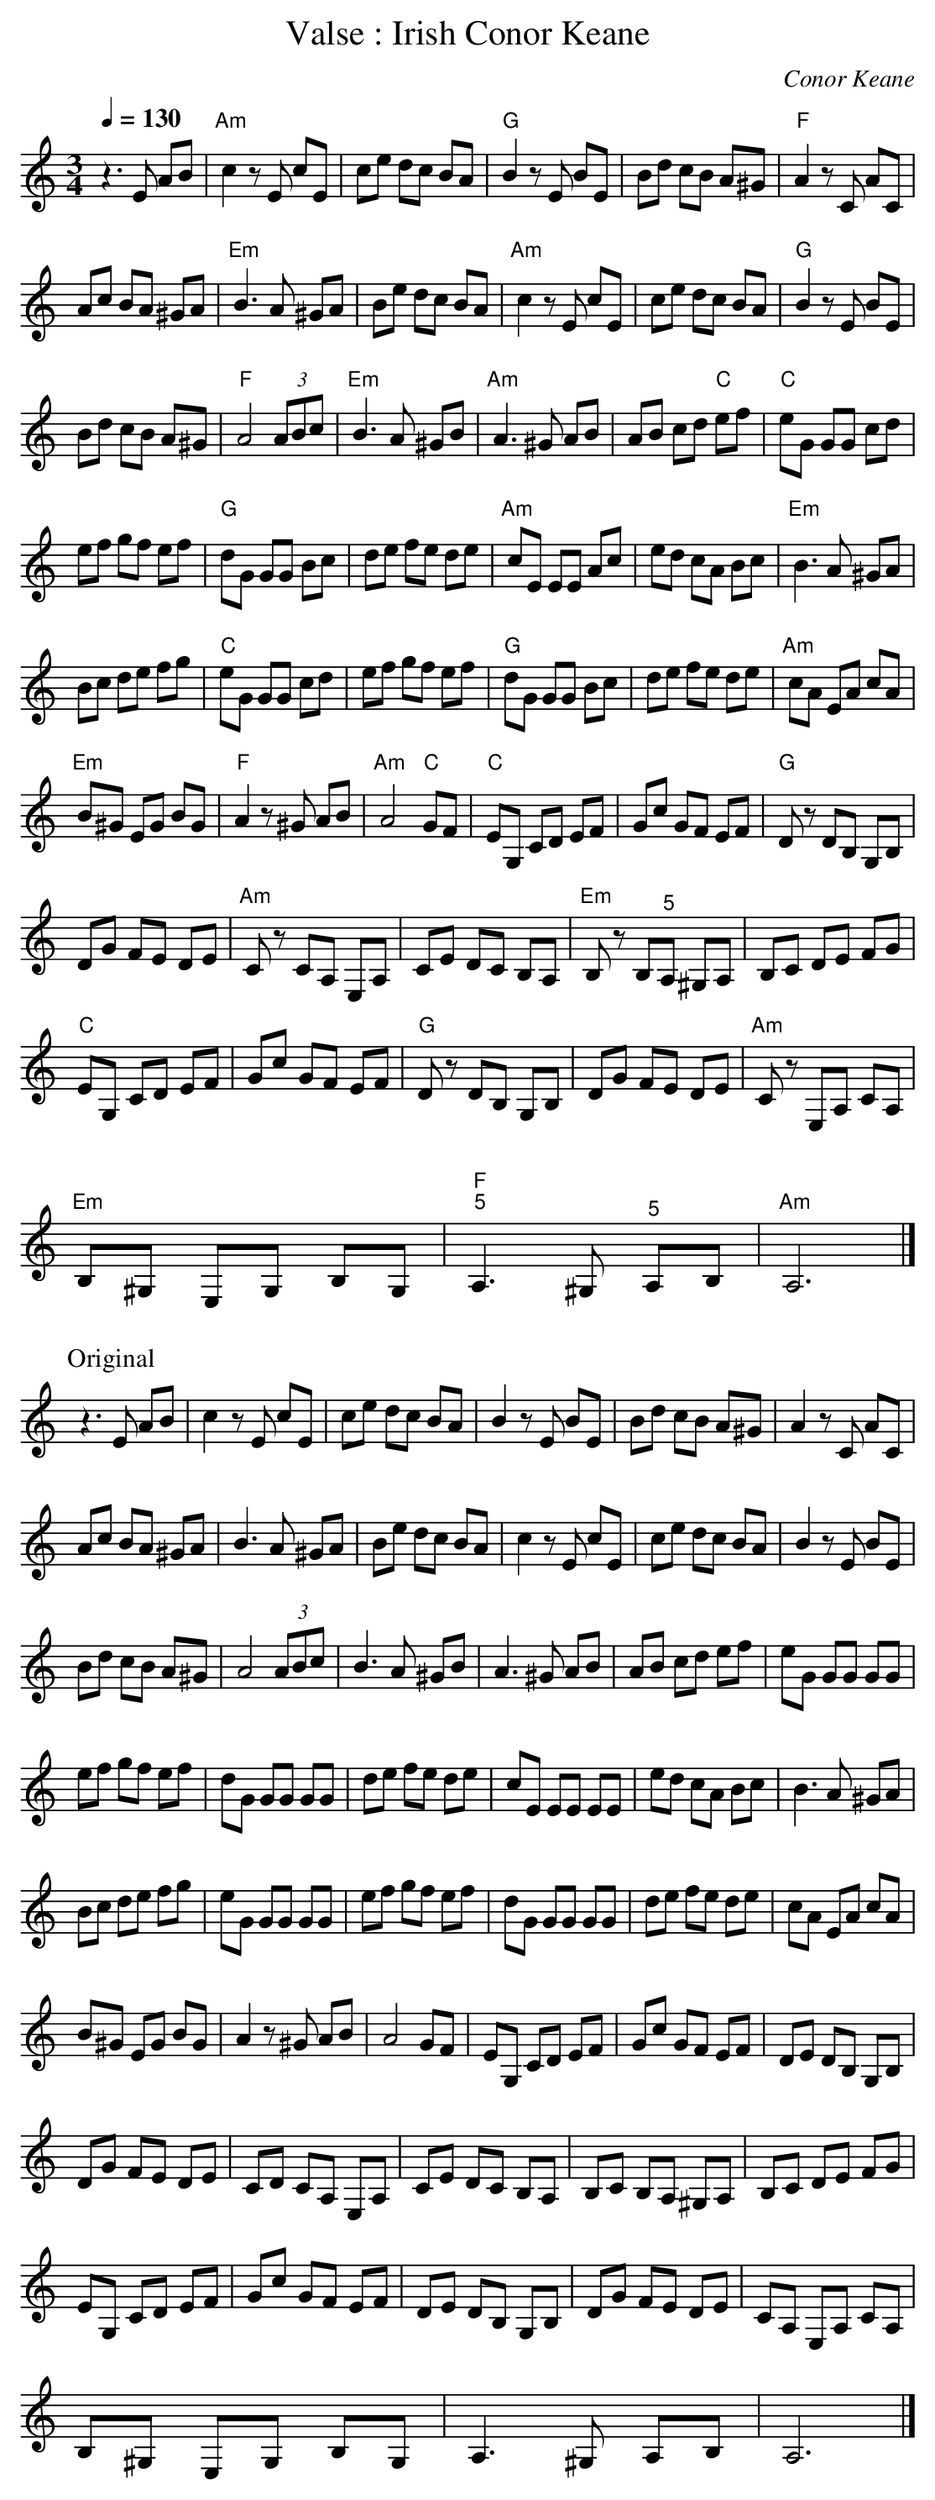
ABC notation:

X:1
T:Valse : Irish Conor Keane
C:Conor Keane
L:1/8
Q:1/4=130
M:3/4
K:C treble
z3E AB | "Am"c2 zE cE | ce dc BA | "G"B2 zE BE | Bd cB A^G | "F"A2 zC AC |
Ac BA ^GA | "Em"B3A ^GA | Be dc BA | "Am"c2 zE cE | ce dc BA | "G"B2 zE BE |
Bd cB A^G | "F"A4 (3ABc | "Em"B3A ^GB | "Am"A3^G AB | AB cd "C"ef | "C"eG GG cd |
ef gf ef | "G"dG GG Bc | de fe de | "Am"cE EE Ac | ed cA Bc | "Em"B3A ^GA |
Bc de fg | "C"eG GG cd | ef gf ef | "G"dG GG Bc | de fe de | "Am"cA EA cA |
"Em"B^G EG BG | "F"A2 z^G AB | "Am"A4 "C"GF | "C"EG, CD EF | Gc GF EF | "G"Dz DB, G,B, |
DG FE DE | "Am"Cz CA, E,A, | CE DC B,A, | "Em"B,z B,"^5"A, ^G,A, | B,C DE FG |
"C"EG, CD EF | Gc GF EF | "G"Dz DB, G,B, | DG FE DE | "Am"Cz E,A, CA, |
"Em"B,^G, E,G, B,G, | "F""^5"A,3^G, "^5"A,B, | "Am"A,6 |]
%%newpage
P:Original
z3E AB | c2 zE cE | ce dc BA | B2 zE BE | Bd cB A^G | A2 zC AC |
Ac BA ^GA | B3A ^GA | Be dc BA | c2 zE cE | ce dc BA | B2 zE BE |
Bd cB A^G | A4 (3ABc | B3A ^GB | A3^G AB | AB cd ef | eG GG GG |
ef gf ef | dG GG GG | de fe de | cE EE EE | ed cA Bc | B3A ^GA |
Bc de fg | eG GG GG | ef gf ef | dG GG GG | de fe de | cA EA cA |
B^G EG BG | A2 z^G AB | A4 GF | EG, CD EF | Gc GF EF | DE DB, G,B, |
DG FE DE | CD CA, E,A, | CE DC B,A, | B,C B,A, ^G,A, | B,C DE FG |
EG, CD EF | Gc GF EF | DE DB, G,B, | DG FE DE | CA, E,A, CA, |
B,^G, E,G, B,G, | A,3^G, A,B, | A,6 |]
